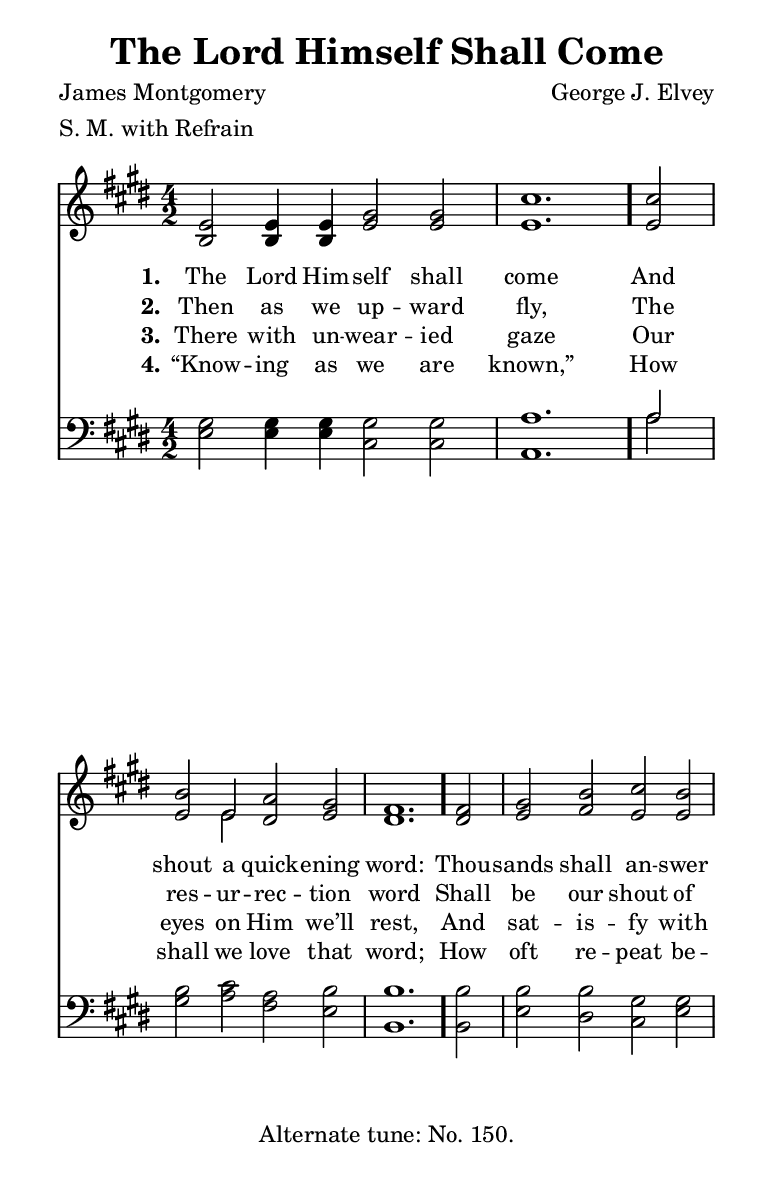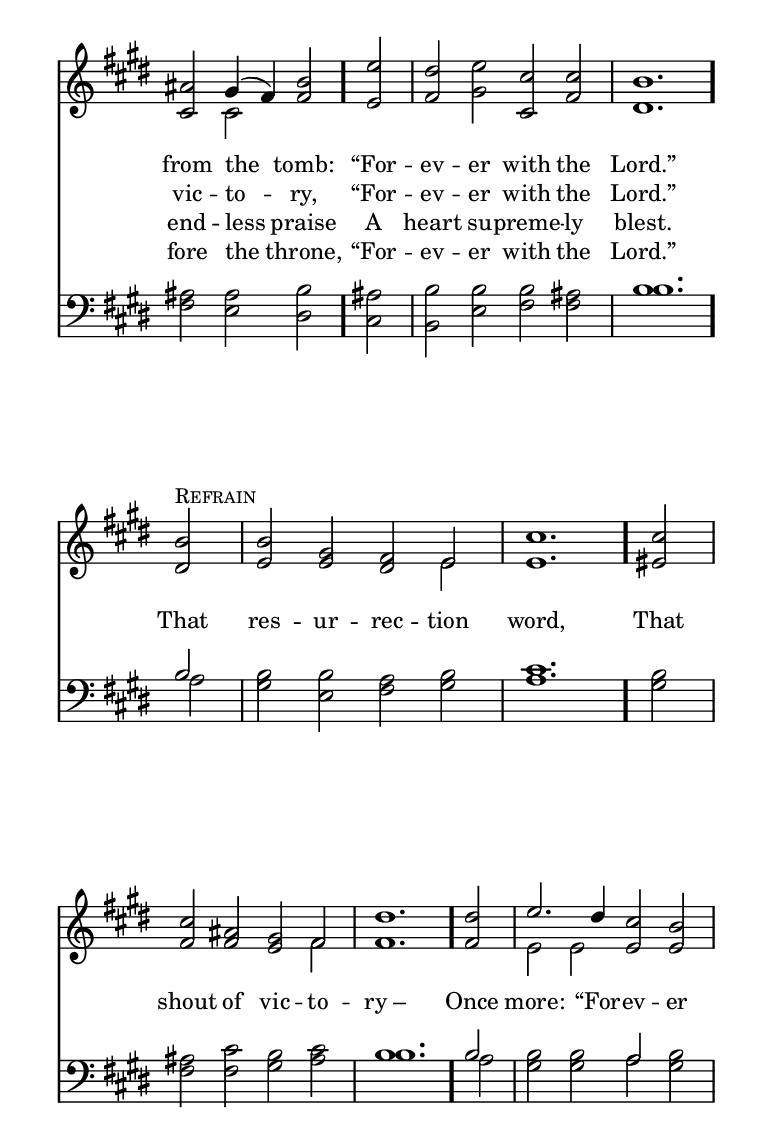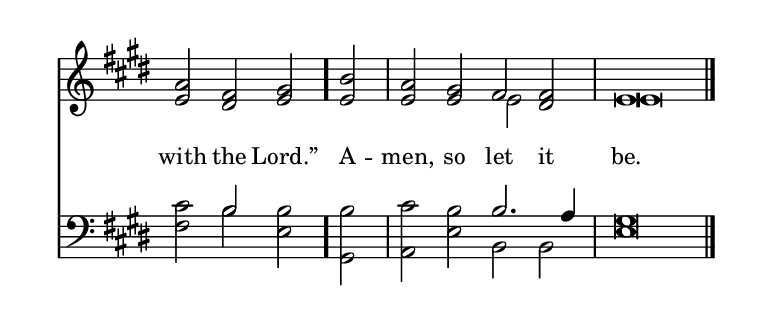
\include "common/global.ily"
\paper {
  \include "common/paper.ily"
  oddFooterMarkup = \markup { \fill-line { \on-the-fly \first-page "Alternate tune: No. 150." } }
}

\header{
  hymnnumber = "195"
  title = "The Lord Himself Shall Come"
  tunename = "Diademata" % see https://hymnary.org/tune/diademata_elvey
  meter = "S. M. with Refrain"
  poet = "James Montgomery" % see https://hymnary.org/text/the_lord_himself_shall_come
  composer = "George J. Elvey" % see https://hymnary.org/tune/diademata_elvey
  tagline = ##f
}

global = {
  \include "common/overrides.ily"
  \override Staff.TimeSignature.style = #'numbered
  \time 4/2
  \override Score.MetronomeMark.transparent = ##t % hide all fermata changes too
  \tempo 2=90
  \key e \major
  \autoBeamOff
}

notesSoprano = {
\global
\relative c' {

  e2 e4 e gis2 gis | cis1.
  cis2 | b e, a gis | fis1.
  fis2 | gis b cis b | ais gis4( fis) b2
  e2 | dis e cis cis | b1.

  << s^\markup { \small \caps "Refrain" }
  { b2 | b gis fis e | cis'1. } >>
  cis2 | cis ais gis fis | dis'1.
  dis2 | e2. dis4 cis2 b | a fis gis
  b | a gis fis fis | e\breve

  \bar "|."

}
}

notesAlto = {
\global
\relative e' {

  b2 b4 b e2 e | e1.
  e2 | e e dis e | dis1.
  dis2 | e fis e e | cis cis fis
  e | fis gis cis, fis | dis1.

  dis2 | e e dis e | e1.
  eis2 | fis fis e fis | fis1.
  fis2 | e e e e | e dis e
  e2 | e e e dis | e\breve

}
}

notesTenor = {
\global
\relative a {

  gis2 gis4 gis gis2 gis | a1.
  a2 | b cis a b | b1.
  b2 | b b gis gis | ais ais b
  ais!2 | b b b ais! | b1.

  b2 | b b a b | cis1.
  b2 | ais cis b cis | b1.
  b2 | b b a b | cis b b
  b | cis b b2. a4 | gis\breve

}
}

notesBass = {
\global
\relative f {

  e2 e4 e cis2 cis | a1.
  a'2 | gis a fis e | b1.
  b2 | e dis cis e | fis e dis
  cis | b e fis fis | b1.

  a2 | gis e fis gis | a1.
  gis2 | fis fis gis ais | b1.
  a2 | gis gis a gis | fis b e,
  gis,2 | a e' b b | e\breve

}
}

Refrain = \lyricmode {

That res -- ur -- rec -- tion word, \bar "."
That shout of vic -- to -- ry_– \bar "." \eogbreak
Once more: “For -- ev -- er with the Lord.” \bar "."
A -- men, so let it be. \bar "." \eogbreak

}

wordsA = \lyricmode {
\set stanza = "1."

The Lord Him -- self shall come \bar "."
And shout a quick -- ening word: \bar "." \eogbreak
Thou -- sands shall an -- swer from the tomb: \bar "."
“For -- ev -- er with the Lord.” \bar "." \eogbreak

}

wordsB = \lyricmode {
\set stanza = "2."

Then as we up -- ward fly,
The res -- ur -- rec -- tion word
Shall be our shout of vic -- to -- ry,
“For -- ev -- er with the Lord.”

\Refrain

}

wordsC = \lyricmode {
\set stanza = "3."

There with un -- wear -- ied gaze
Our eyes on Him we’ll rest,
And sat -- is -- fy with end -- less praise
A heart su -- preme -- ly blest.

}

wordsD = \lyricmode {
\set stanza = "4."

“Know -- ing as we are known,”
How shall we love that word;
How oft re -- peat be -- fore the throne,
“For -- ev -- er with the Lord.”

}

\score {
  \context ChoirStaff <<
    \context Staff = upper <<
      \set Staff.autoBeaming = ##f
      \set ChoirStaff.systemStartDelimiter = #'SystemStartBar
      \set ChoirStaff.printPartCombineTexts = ##f
      \partcombine #'(2 . 11) \notesSoprano \notesAlto
      \context NullVoice = sopranos { \voiceOne << \notesSoprano >> }
      \context Lyrics = one   \lyricsto sopranos \wordsA
      \context Lyrics = two   \lyricsto sopranos \wordsB
      \context Lyrics = three \lyricsto sopranos \wordsC
      \context Lyrics = four  \lyricsto sopranos \wordsD
    >>
    \context Staff = men <<
      \set Staff.autoBeaming = ##f
      \clef bass
      \set ChoirStaff.printPartCombineTexts = ##f
      \partcombine #'(2 . 11) \notesTenor \notesBass
    >>
  >>
  \layout {
    \include "common/layout.ily"
  }
  #(cond ((ly:get-option 'eog-midi-permitted) #{ \midi{
    \include "common/midi.ily"
  } #}))
}

\version "2.19.49"  % necessary for upgrading to future LilyPond versions.

% vi:set et ts=2 sw=2 ai nocindent syntax=lilypond:
